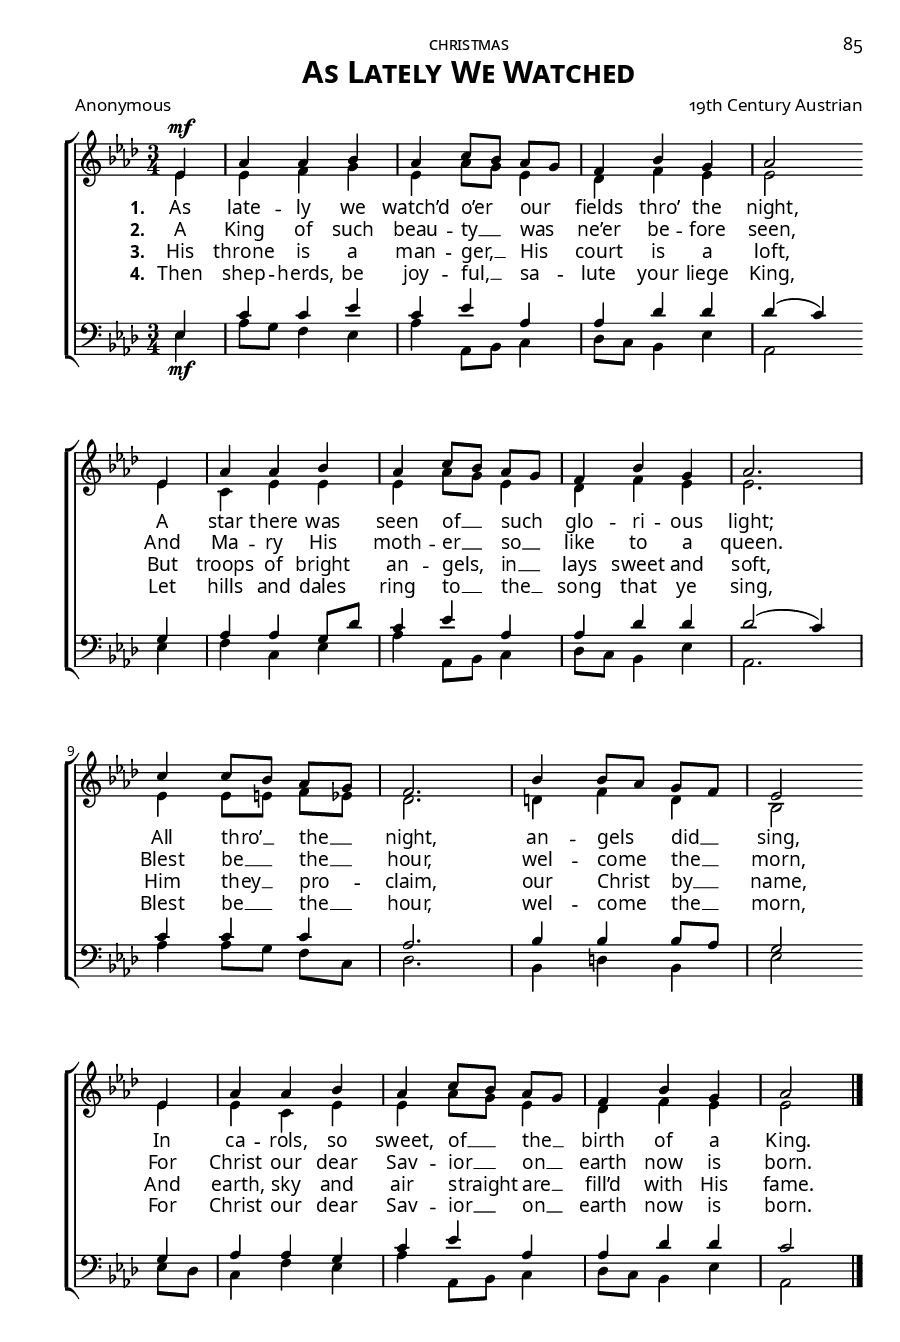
\version "2.14.2"
\include "util.ly"
\header {
  title = \markup{\override #'(font-name . "Garamond Premier Pro Semibold"){ \abs-fontsize #15 \smallCapsOldStyle"As Lately We Watched"}}
  poet = \markup\oldStyleNum"Anonymous"
  composer = \markup\oldStyleNum"19th Century Austrian"
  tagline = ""
}
\paper {
  paper-height = 9\in
  paper-width = 6\in
  indent = 0\in
  %system-system-spacing = #'((basic-distance . 10) (padding . 0))
  %system-system-spacing =
  %  #'((basic-distance . 0)
  %     (minimum-distance . 0)
  %     (padding . -0.35)
  %     (stretchability . 100))
  ragged-last-bottom = ##f
  ragged-bottom = ##f
  two-sided = ##t
  inner-margin = 0.5\in
  outer-margin = 0.25\in
  top-margin = 0.25\in
  bottom-margin = 0.25\in
  first-page-number = #085
  print-first-page-number = ##t
  headerLine = \markup{\override #'(font-name . "Garamond Premier Pro") \smallCapsOldStyle"christmas"}
  oddHeaderMarkup = \markup\fill-line{
     \override #'(font-name . "Garamond Premier Pro")\abs-fontsize #8.5
     \combine 
        \fill-line{"" \if \should-print-page-number
        \oldStylePageNum""
        }
        \fill-line{\headerLine}
  }
  evenHeaderMarkup = \markup {
     \override #'(font-name . "Garamond Premier Pro")\abs-fontsize #8.5
     \combine
        \if \should-print-page-number
        \oldStylePageNum""
        \fill-line{\headerLine}
  }
}
#(set-global-staff-size 15) \paper{ #(define fonts (make-pango-font-tree "GoudyOlSt BT" "Garamond Premier Pro" "Garamond Premier Pro" (/ 15 20))) }
global = {
  \key aes \major
  \time 3/4
  \autoBeamOff
  \override DynamicLineSpanner #'staff-padding = #0.0
  \override DynamicLineSpanner #'Y-extent = #'(-1 . 1)
}

sopMusic = \relative c' {
  \partial 4 ees4^\mf |
  aes aes bes |
  aes c8[ bes] aes[ g] |
  f4 bes g |
  
  aes2 \bar""\break ees4 |
  aes4 aes4 bes |
  aes c8[ bes] aes[ g] |
  f4 bes g |
  aes2. | \break
  
  c4 c8[ bes] aes[ g] |
  f2. |
  bes4 bes8[ aes] g[ f] |
  ees2 \bar""\break ees4 |
  
  aes aes bes |
  aes c8[ bes] aes[ g] |
  f4 bes g |
  \partial 2 aes2 \bar "|."
}
sopWords = \lyricmode {
  
}

altoMusic = \relative c' {
  ees4 |
  ees f g |
  ees aes8[ g] ees4 |
  des f ees |
  
  ees2 ees4 |
  c ees ees |
  ees aes8[ g] ees4 |
  des f ees |
  ees2. |
  
  ees4 ees8[ e] f[ ees] |
  des2. |
  d4 f d |
  bes2 ees4 |
  
  ees c ees |
  ees aes8[ g] ees4 |
  des f ees |
  ees2 \bar "|."
}
altoWords = \lyricmode {
  \dropLyricsV
  \set stanza = #"1. "
  As late -- ly we watch’d o’er our fields thro’ the night,
  A star there was seen of __ such glo -- ri -- ous light;
  All thro’ __ the __ night, an -- gels did __ sing,
  In ca -- rols, so sweet, of __ the __ birth of a King.
}
altoWordsII = \lyricmode {
  \dropLyricsV
%\markup\italic
  \set stanza = #"2. "
  A King of such beau -- ty __ was ne’er  be -- fore seen,
  And Ma -- ry His moth -- er __ so __ like to a queen.
  Blest be __ the __ hour, wel -- come the __ morn,
  For Christ our dear Sav -- ior __ on __ earth now is born.
}
altoWordsIII = \lyricmode {
  \dropLyricsV
  \set stanza = #"3. "
  His throne is a man -- ger, __ His court is a loft,
  But troops of bright an -- gels, in __ lays sweet and soft,
  Him they __ pro -- claim, our Christ by __ name,
  And earth, sky and air straight are __ fill’d with His fame.
}
altoWordsIV = \lyricmode {
  \dropLyricsV
  \set stanza = #"4. "
  Then shep -- herds, be joy -- ful, __ sa -- lute your liege King,
  Let hills and dales ring to __ the __ song that ye sing,
  Blest be __ the __ hour, wel -- come the __ morn,
  For Christ our dear Sav -- ior __ on __ earth now is born.
}
altoWordsV = \lyricmode {
}
altoWordsVI = \lyricmode {
}
tenorMusic = \relative c {
  ees4_\mf |
  c' c ees |
  c ees aes, |
  aes des des |
  
  des( c) g |
  aes aes g8[ des'] |
  c4 ees aes, |
  aes des des |
  des2( c4) |
  
  c4 c c |
  aes2. |
  bes4 bes bes8[ aes] |
  g2 g4 |
  
  aes4 aes g |
  c ees aes, |
  aes des des |
  c2 \bar "|."
}
tenorWords = \lyricmode {

}

bassMusic = \relative c {
  ees4 |
  aes8[ g] f4 ees |
  aes aes,8[ bes] c4 |
  des8[ c] bes4 ees |
  
  aes,2 ees'4 |
  f c ees |
  aes aes,8[ bes] c4 |
  des8[ c] bes4 ees |
  aes,2. |
  
  aes'4 aes8[ g] f[ c] |
  des2. |
  bes4 d bes |
  ees2 ees8[ des] |
  
  c4 f ees |
  aes aes,8[ bes] c4 |
  des8[ c] bes4 ees |
  aes,2 \bar "|."
}
bassWords = \lyricmode {

}

pianoRH = \relative c' {
  
}
pianoLH = \relative c' {
  
}

\score {
  <<
   \new ChoirStaff <<
%    \new Lyrics = sopranos \with { \override VerticalAxisGroup #'nonstaff-relatedstaff-spacing = #'((basic-distance . 1)) }
    \new Staff = women <<
      \new Voice = "sopranos" { \voiceOne << \global \sopMusic >> }
      \new Voice = "altos" { \voiceTwo << \global \altoMusic >> }
    >>
    \new Lyrics \with { alignAboveContext = #"women" \override VerticalAxisGroup #'nonstaff-relatedstaff-spacing = #'((basic-distance . 1))} \lyricsto "sopranos" \sopWords
    \new Lyrics = "altosVI"  \with { alignBelowContext = #"women" } \lyricsto "sopranos" \altoWordsVI
    \new Lyrics = "altosV"  \with { alignBelowContext = #"women" } \lyricsto "sopranos" \altoWordsV
    \new Lyrics = "altosIV"  \with { alignBelowContext = #"women" } \lyricsto "sopranos" \altoWordsIV
    \new Lyrics = "altosIII"  \with { alignBelowContext = #"women" } \lyricsto "sopranos" \altoWordsIII
    \new Lyrics = "altosII"  \with { alignBelowContext = #"women" } \lyricsto "sopranos" \altoWordsII
    \new Lyrics = "altos"  \with { alignBelowContext = #"women" \override VerticalAxisGroup #'nonstaff-relatedstaff-spacing = #'((basic-distance . 1)) } \lyricsto "sopranos" \altoWords
   \new Staff = men <<
      \clef bass
      \new Voice = "tenors" { \voiceOne << \global \tenorMusic >> }
      \new Voice = "basses" { \voiceTwo << \global \bassMusic >> }
    >>
    \new Lyrics \with { alignAboveContext = #"men" \override VerticalAxisGroup #'nonstaff-relatedstaff-spacing = #'((basic-distance . 1)) } \lyricsto "tenors" \tenorWords
    \new Lyrics \with { alignBelowContext = #"men" \override VerticalAxisGroup #'nonstaff-relatedstaff-spacing = #'((basic-distance . 1)) } \lyricsto "basses" \bassWords
  >>
%    \new PianoStaff << \new Staff { \new Voice { \pianoRH } } \new Staff { \clef "bass" \pianoLH } >>
  >>
  \layout {
    \context {
      \Score
      %\override SpacingSpanner #'base-shortest-duration = #(ly:make-moment 1 8)
      %\override SpacingSpanner #'common-shortest-duration = #(ly:make-moment 1 4)
    }
    \context {
      % Remove all empty staves
      % \Staff \RemoveEmptyStaves \override VerticalAxisGroup #'remove-first = ##t
    }
    \context {
      \Lyrics
      \override LyricText #'X-offset = #center-on-word
    }
  }
  \midi {
    \tempo 4 = 120
    \set Staff.midiInstrument = "piccolo"
  
    \context {
      \Voice
      \remove "Dynamic_performer"
    }
  }
}
